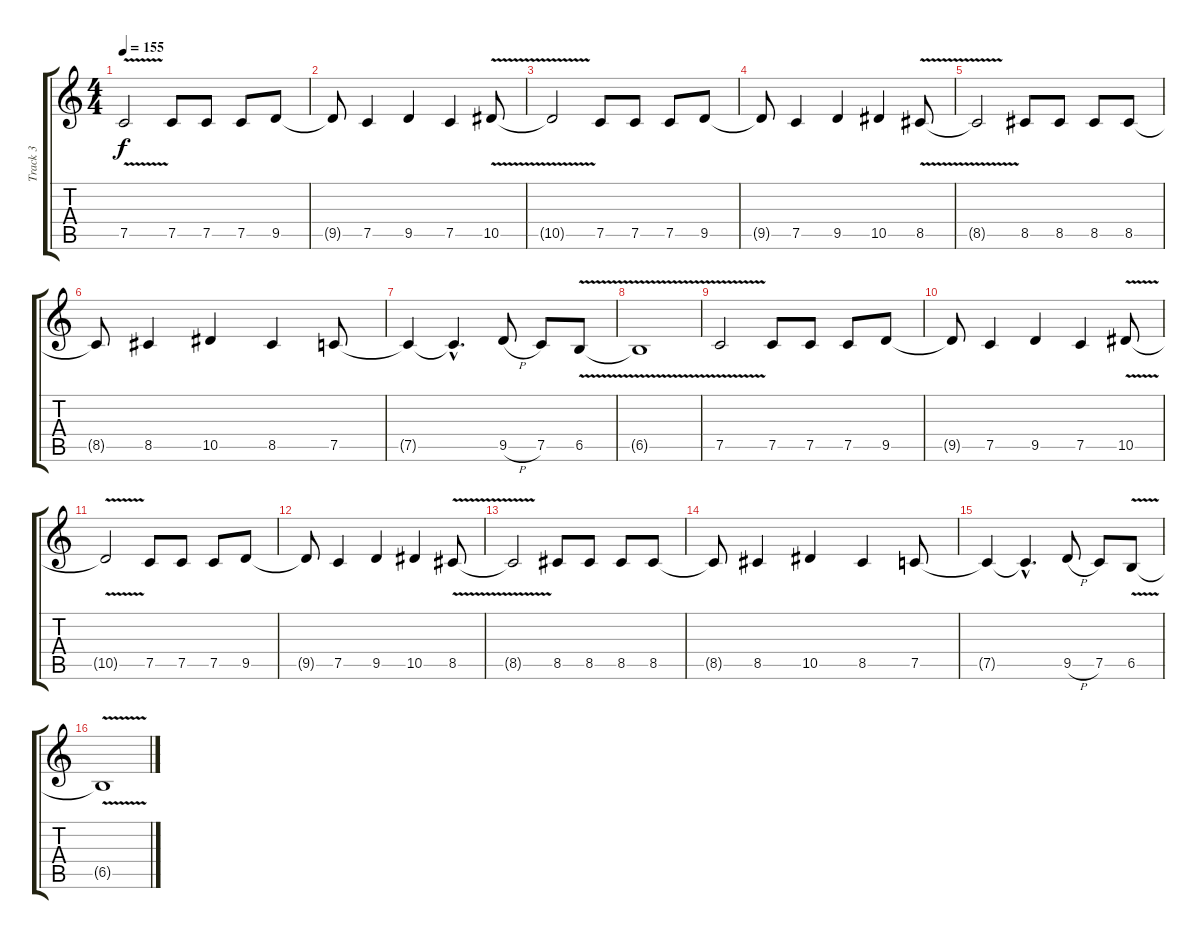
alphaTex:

\track ("Track 3" "Track 3") {instrument overdrivenguitar}
\staff {score tabs}
\tuning (C4 G3 Eb3 Bb2 F2 C2) {hide}
\ts (4 4)
\tempo 155
\clef g2
\ks c
7.5{v}.2{dy f} 7.5.8 7.5.8 7.5.8 9.5.8 |
9.5{t}.8 7.5.4 9.5.4 7.5.4 10.5{v}.8 |
10.5{t}.2 7.5.8 7.5.8 7.5.8 9.5.8 |
9.5{t}.8 7.5.4 9.5.4 10.5.4 8.5{v}.8 |
8.5{t}.2 8.5.8 8.5.8 8.5.8 8.5.8 |
8.5{t}.8 8.5.4 10.5.4 8.5.4 7.5.8 |
7.5{t}.4 7.5{hac t}.4{d} 9.5{h}.8 7.5.8 6.5{v}.8 |
6.5{t}.1 |
7.5{v}.2 7.5.8 7.5.8 7.5.8 9.5.8 |
9.5{t}.8 7.5.4 9.5.4 7.5.4 10.5{v}.8 |
10.5{t}.2 7.5.8 7.5.8 7.5.8 9.5.8 |
9.5{t}.8 7.5.4 9.5.4 10.5.4 8.5{v}.8 |
8.5{t}.2 8.5.8 8.5.8 8.5.8 8.5.8 |
8.5{t}.8 8.5.4 10.5.4 8.5.4 7.5.8 |
7.5{t}.4 7.5{hac t}.4{d} 9.5{h}.8 7.5.8 6.5{v}.8 |
6.5{t}.1
